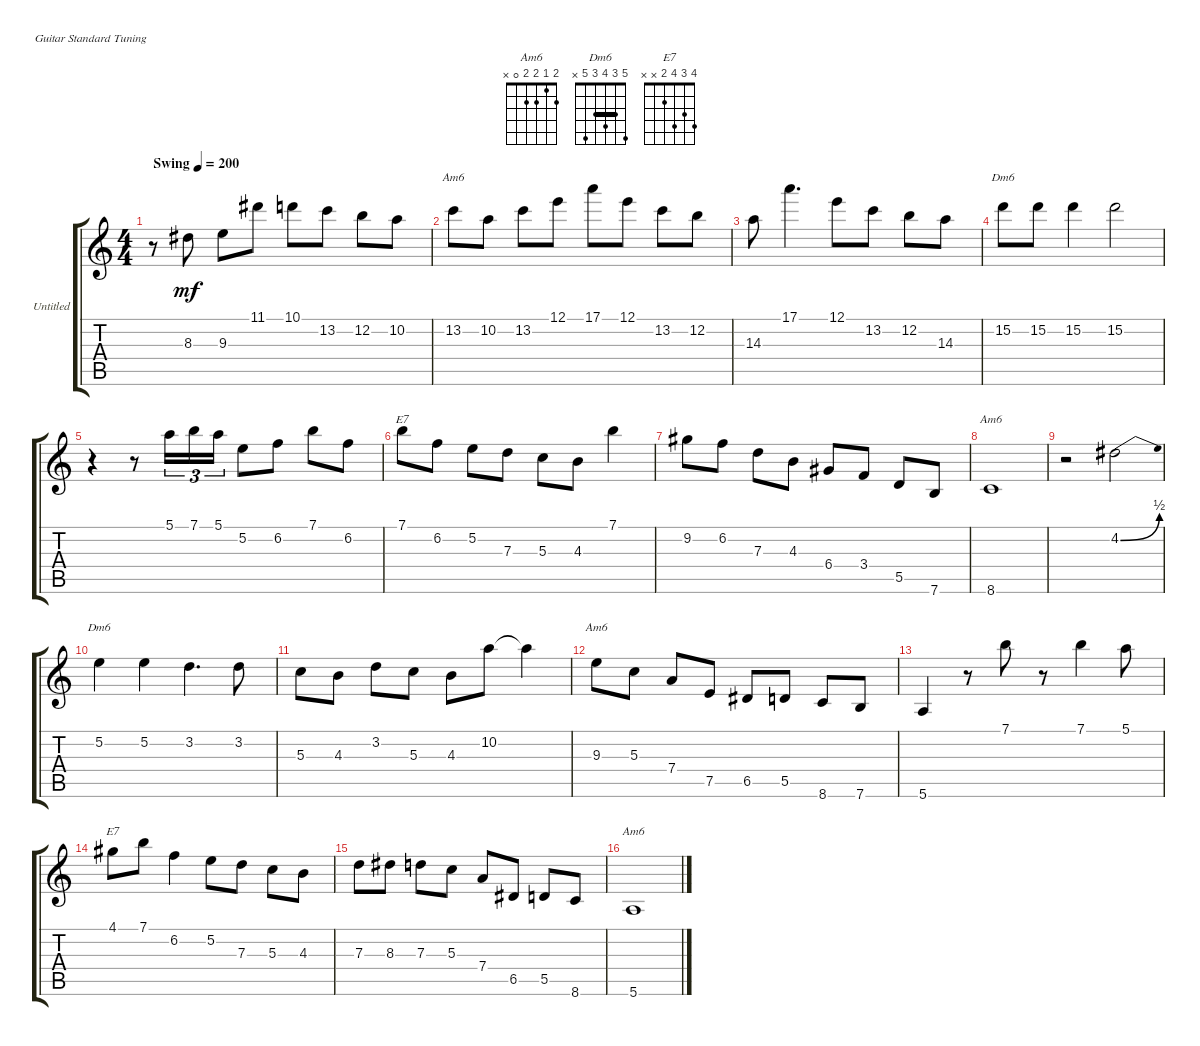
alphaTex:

\bracketExtendMode groupsimilarinstruments
\firstSystemTrackNameOrientation horizontal
\otherSystemsTrackNameOrientation horizontal
\track ("Untitled" "Untitled") {instrument acousticguitarnylon}
\staff {score tabs}
\tuning (E4 B3 G3 D3 A2 E2)
\chord ("Am6" x 5 5 4 0 x) {barre 5}
\chord ("Dm6" 5 3 4 3 5 x) {showfingering false barre 3}
\chord ("E7" 4 3 4 2 x x) {showfingering false}
\chord ("Am6" 2 1 2 2 0 x) {showfingering false}
\ts (4 4)
\tempo (200 "Swing")
\clef g2
\ks c
r.8{dy mf instrument acousticguitarnylon} 8.3.8 9.3.8 11.1.8 10.1.8 13.2.8 12.2.8 10.2.8 |
13.2.8{ch "Am6"} 10.2.8 13.2.8 12.1.8 17.1.8 12.1.8 13.2.8 12.2.8 |
14.3.8 17.1.4{d} 12.1.8 13.2.8 12.2.8 14.3.8 |
15.2.8{ch "Dm6"} 15.2.8 15.2.4 15.2.2 |
r.4 r.8 5.1.16{tu (3 2)} 7.1.16{tu (3 2)} 5.1.16{tu (3 2)} 5.2.8 6.2.8 7.1.8 6.2.8 |
7.1.8{ch "E7"} 6.2.8 5.2.8 7.3.8 5.3.8 4.3.8 7.1.4 |
9.2.8 6.2.8 7.3.8 4.3.8 6.4.8 3.4.8 5.5.8 7.6.8 |
8.6.1{ch "Am6"} |
r.2 4.2{be (bend 0 0 15 2)}.2 |
5.2.4{ch "Dm6"} 5.2.4 3.2.4{d} 3.2.8 |
5.3.8 4.3.8 3.2.8 5.3.8 4.3.8 10.2.8 10.2{t}.4 |
9.3.8{ch "Am6"} 5.3.8 7.4.8 7.5.8 6.5.8 5.5.8 8.6.8 7.6.8 |
5.6.4 r.8 7.1.8 r.8 7.1.4 5.1.8 |
4.1.8{ch "E7"} 7.1.8 6.2.4 5.2.8 7.3.8 5.3.8 4.3.8 |
7.3.8 8.3.8 7.3.8 5.3.8 7.4.8 6.5.8 5.5.8 8.6.8 |
5.6.1{ch "Am6"}
